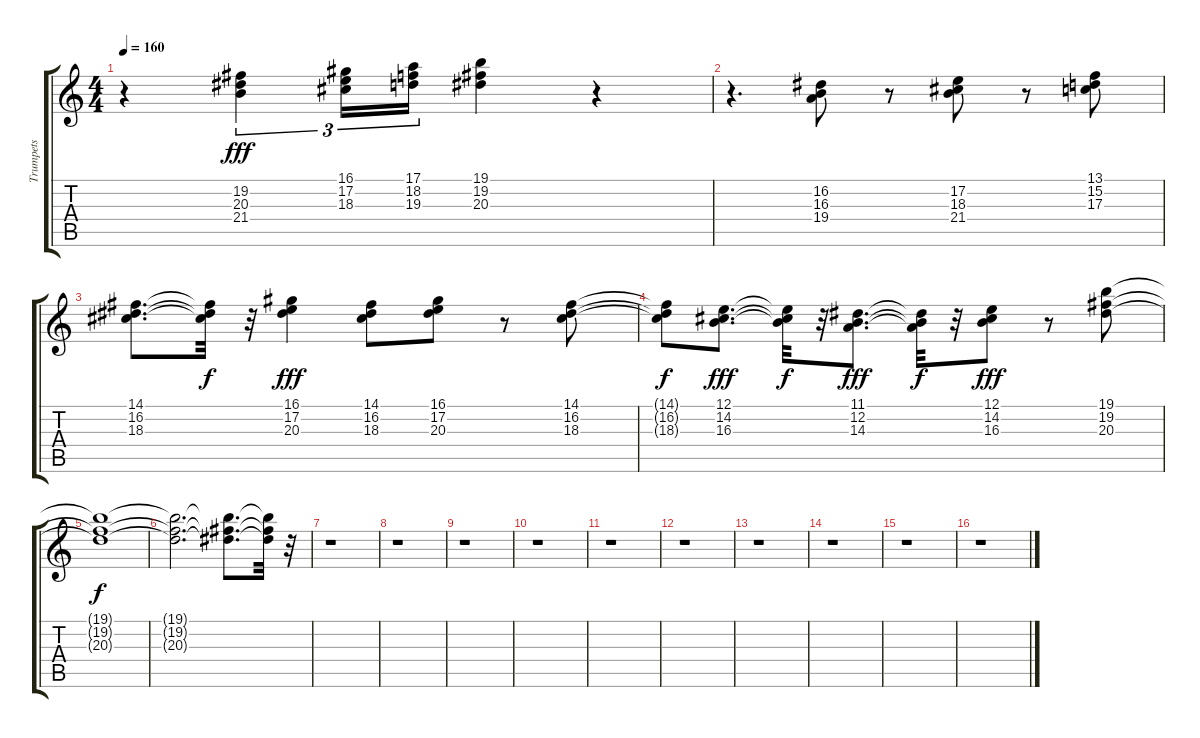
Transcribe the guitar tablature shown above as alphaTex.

\track ("Trumpets" "Trumpets") {instrument trumpet}
\staff {score tabs}
\tuning (E4 B3 G3 D3 A2 E2) {hide}
\ts (4 4)
\tempo 160
\clef g2
\ks c
r.4{dy fff} (19.2 20.3 21.4).4{tu (3 2)} (16.1 17.2 18.3).16{tu (3 2)} (17.1 18.2 19.3).16{tu (3 2)} (19.1 19.2 20.3).4 r.4 |
r.4{d} (16.2 16.3 19.4).8 r.8 (17.2 18.3 21.4).8 r.8 (13.1 15.2 17.3).8 |
(14.1 16.2 18.3).8{d} (14.1{t} 16.2{t} 18.3{t}).32{dy f} r.32 (16.1 17.2 20.3).4{dy fff} (14.1 16.2 18.3).8 (16.1 17.2 20.3).8 r.8 (14.1 16.2 18.3).8 |
(14.1{t} 16.2{t} 18.3{t}).8{dy f} (12.1 14.2 16.3).8{d dy fff} (12.1{t} 14.2{t} 16.3{t}).32{dy f} r.32 (11.1 12.2 14.3).8{d dy fff} (11.1{t} 12.2{t} 14.3{t}).32{dy f} r.32 (12.1 14.2 16.3).8{dy fff} r.8 (19.1 19.2 20.3).8 |
(19.1{t} 19.2{t} 20.3{t}).1{dy f} |
(19.1{t} 19.2{t} 20.3{t}).2{d} (19.1{t} 19.2{t} 20.3{t}).8{d} (19.1{t} 19.2{t} 20.3{t}).32 r.32 |
r.1 |
r.1 |
r.1 |
r.1 |
r.1 |
r.1 |
r.1 |
r.1 |
r.1 |
r.1
